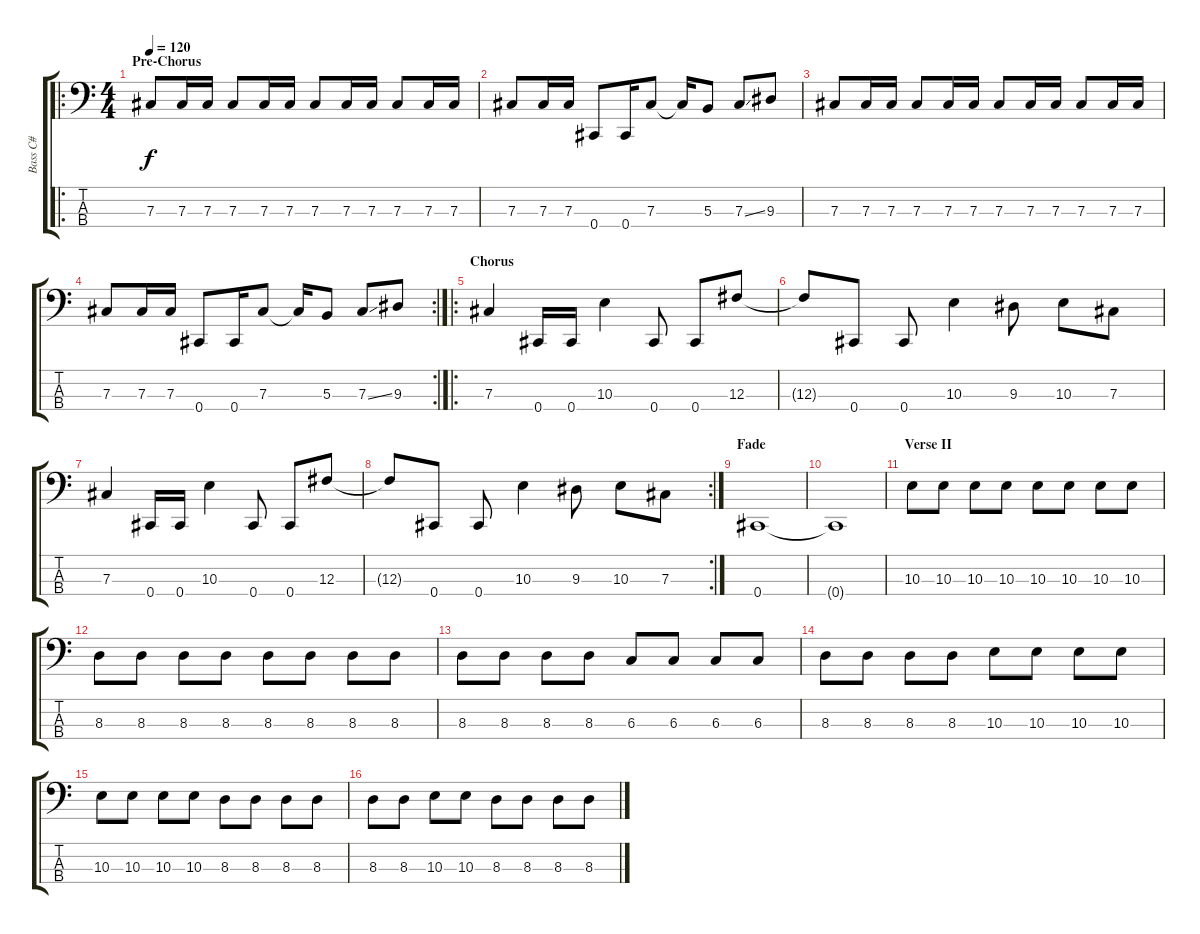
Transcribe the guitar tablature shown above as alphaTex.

\track ("Bass C#" "Bass C#") {instrument electricbasspick}
\staff {score tabs}
\tuning (E2 B1 Gb1 Db1) {hide}
\ro
\ts (4 4)
\section ("" "Pre-Chorus")
\tempo 120
\clef f4
\ks c
7.3.8{dy f} 7.3.16 7.3.16 7.3.8 7.3.16 7.3.16 7.3.8 7.3.16 7.3.16 7.3.8 7.3.16 7.3.16 |
7.3.8 7.3.16 7.3.16 0.4.8 0.4.16 7.3.8 7.3{t}.16 5.3.8 7.3{ss}.8 9.3.8 |
7.3.8 7.3.16 7.3.16 7.3.8 7.3.16 7.3.16 7.3.8 7.3.16 7.3.16 7.3.8 7.3.16 7.3.16 |
\rc 2
7.3.8 7.3.16 7.3.16 0.4.8 0.4.16 7.3.8 7.3{t}.16 5.3.8 7.3{ss}.8 9.3.8 |
\ro
\section ("" "Chorus")
7.3.4 0.4.16 0.4.16 10.3.4 0.4.8 0.4.8 12.3.8 |
12.3{t}.8 0.4.8 0.4.8 10.3.4 9.3.8 10.3.8 7.3.8 |
7.3.4 0.4.16 0.4.16 10.3.4 0.4.8 0.4.8 12.3.8 |
\rc 2
12.3{t}.8 0.4.8 0.4.8 10.3.4 9.3.8 10.3.8 7.3.8 |
\section ("" "Fade")
0.4.1{volume 2} |
0.4{t}.1 |
\section ("" "Verse II")
10.3.8{volume 11} 10.3.8 10.3.8 10.3.8 10.3.8 10.3.8 10.3.8 10.3.8 |
8.3.8 8.3.8 8.3.8 8.3.8 8.3.8 8.3.8 8.3.8 8.3.8 |
8.3.8 8.3.8 8.3.8 8.3.8 6.3.8 6.3.8 6.3.8 6.3.8 |
8.3.8 8.3.8 8.3.8 8.3.8 10.3.8 10.3.8 10.3.8 10.3.8 |
10.3.8 10.3.8 10.3.8 10.3.8 8.3.8 8.3.8 8.3.8 8.3.8 |
8.3.8 8.3.8 10.3.8 10.3.8 8.3.8 8.3.8 8.3.8 8.3.8
